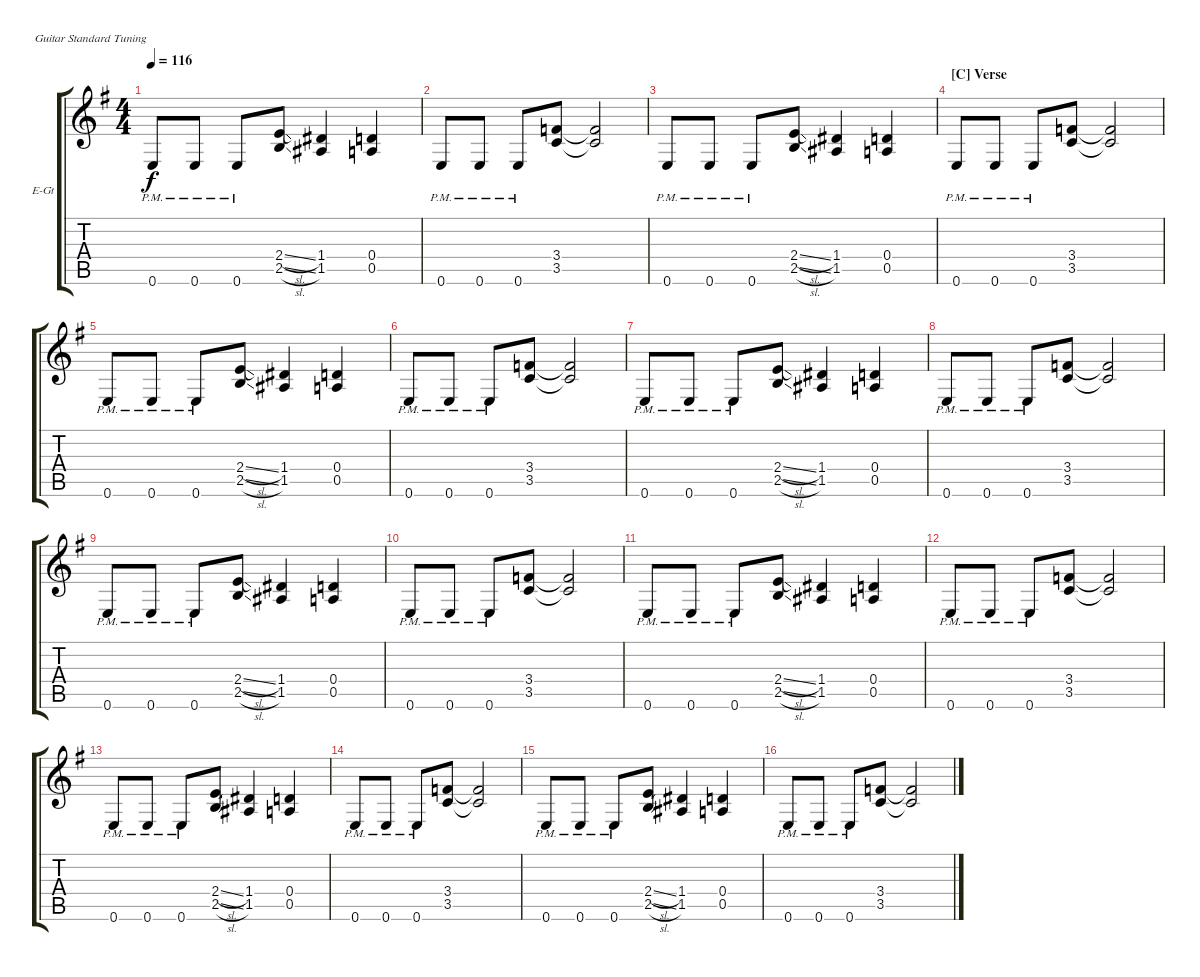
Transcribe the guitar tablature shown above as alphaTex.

\defaultSystemsLayout 4
\bracketExtendMode groupsimilarinstruments
\firstSystemTrackNameOrientation horizontal
\otherSystemsTrackNameOrientation horizontal
\track ("Electric Guitar" "E-Gt") {instrument distortionguitar}
\staff {score tabs}
\tuning (E4 B3 G3 D3 A2 E2)
\ts (4 4)
\tempo 116
\clef g2
\scale
1.03909
\ks g
0.6{pm}.8{dy f} 0.6{pm}.8 0.6{pm}.8 (2.5{sl} 2.4{sl}).8 (1.5 1.4).4 (0.5 0.4).4 |
\scale
0.960908 0.6{pm}.8 0.6{pm}.8 0.6{pm}.8 (3.5 3.4).8 (3.5{t} 3.4{t}).2 |
\scale
1.03909 0.6{pm}.8 0.6{pm}.8 0.6{pm}.8 (2.5{sl} 2.4{sl}).8 (1.5 1.4).4 (0.5 0.4).4 |
\section ("C" "Verse")
\scale
0.960908 0.6{pm}.8 0.6{pm}.8 0.6{pm}.8 (3.5 3.4).8 (3.5{t} 3.4{t}).2 |
\scale
1.03909 0.6{pm}.8 0.6{pm}.8 0.6{pm}.8 (2.5{sl} 2.4{sl}).8 (1.5 1.4).4 (0.5 0.4).4 |
\scale
0.960908 0.6{pm}.8 0.6{pm}.8 0.6{pm}.8 (3.5 3.4).8 (3.5{t} 3.4{t}).2 |
\scale
1.03909 0.6{pm}.8 0.6{pm}.8 0.6{pm}.8 (2.5{sl} 2.4{sl}).8 (1.5 1.4).4 (0.5 0.4).4 |
\scale
0.960908 0.6{pm}.8 0.6{pm}.8 0.6{pm}.8 (3.5 3.4).8 (3.5{t} 3.4{t}).2 |
\scale
1.03909 0.6{pm}.8 0.6{pm}.8 0.6{pm}.8 (2.5{sl} 2.4{sl}).8 (1.5 1.4).4 (0.5 0.4).4 |
\scale
0.960908 0.6{pm}.8 0.6{pm}.8 0.6{pm}.8 (3.5 3.4).8 (3.5{t} 3.4{t}).2 |
\scale
1.03909 0.6{pm}.8 0.6{pm}.8 0.6{pm}.8 (2.5{sl} 2.4{sl}).8 (1.5 1.4).4 (0.5 0.4).4 |
\scale
0.960908 0.6{pm}.8 0.6{pm}.8 0.6{pm}.8 (3.5 3.4).8 (3.5{t} 3.4{t}).2 |
\scale
1.03909 0.6{pm}.8 0.6{pm}.8 0.6{pm}.8 (2.5{sl} 2.4{sl}).8 (1.5 1.4).4 (0.5 0.4).4 |
\scale
0.960908 0.6{pm}.8 0.6{pm}.8 0.6{pm}.8 (3.5 3.4).8 (3.5{t} 3.4{t}).2 |
\scale
1.03909 0.6{pm}.8 0.6{pm}.8 0.6{pm}.8 (2.5{sl} 2.4{sl}).8 (1.5 1.4).4 (0.5 0.4).4 |
\scale
0.960908 0.6{pm}.8 0.6{pm}.8 0.6{pm}.8 (3.5 3.4).8 (3.5{t} 3.4{t}).2
